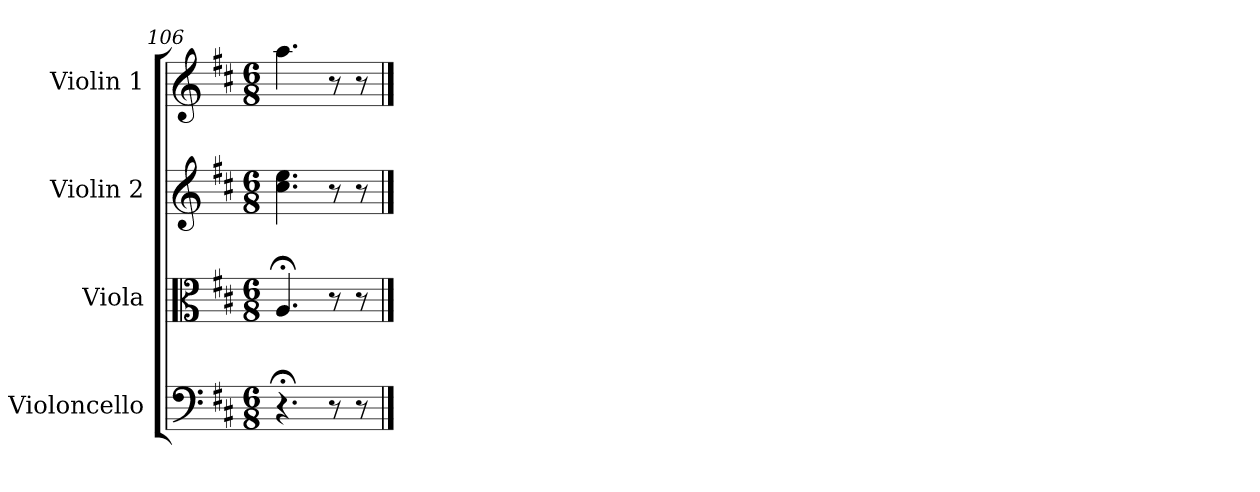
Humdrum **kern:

**kern	**kern	**kern	**kern
*part4	*part3	*part2	*part1
*staff4	*staff3	*staff2	*staff1
*I"Violoncello	*I"Viola	*I"Violin 2	*I"Violin 1
*I'Vc	*I'Vla	*I'Vln	*I'Vln
*clefF4	*clefC3	*clefG2	*clefG2
*k[f#c#]	*k[f#c#]	*k[f#c#]	*k[f#c#]
*M6/8	*M6/8	*M6/8	*M6/8
=106	=106	=106	=106
4.r;<	4.A;</	4.cc#\ 4.ee\	4.aa\
8r	8r	8r	8r
8r	8r	8r	8r
==	==	==	==
*-	*-	*-	*-
